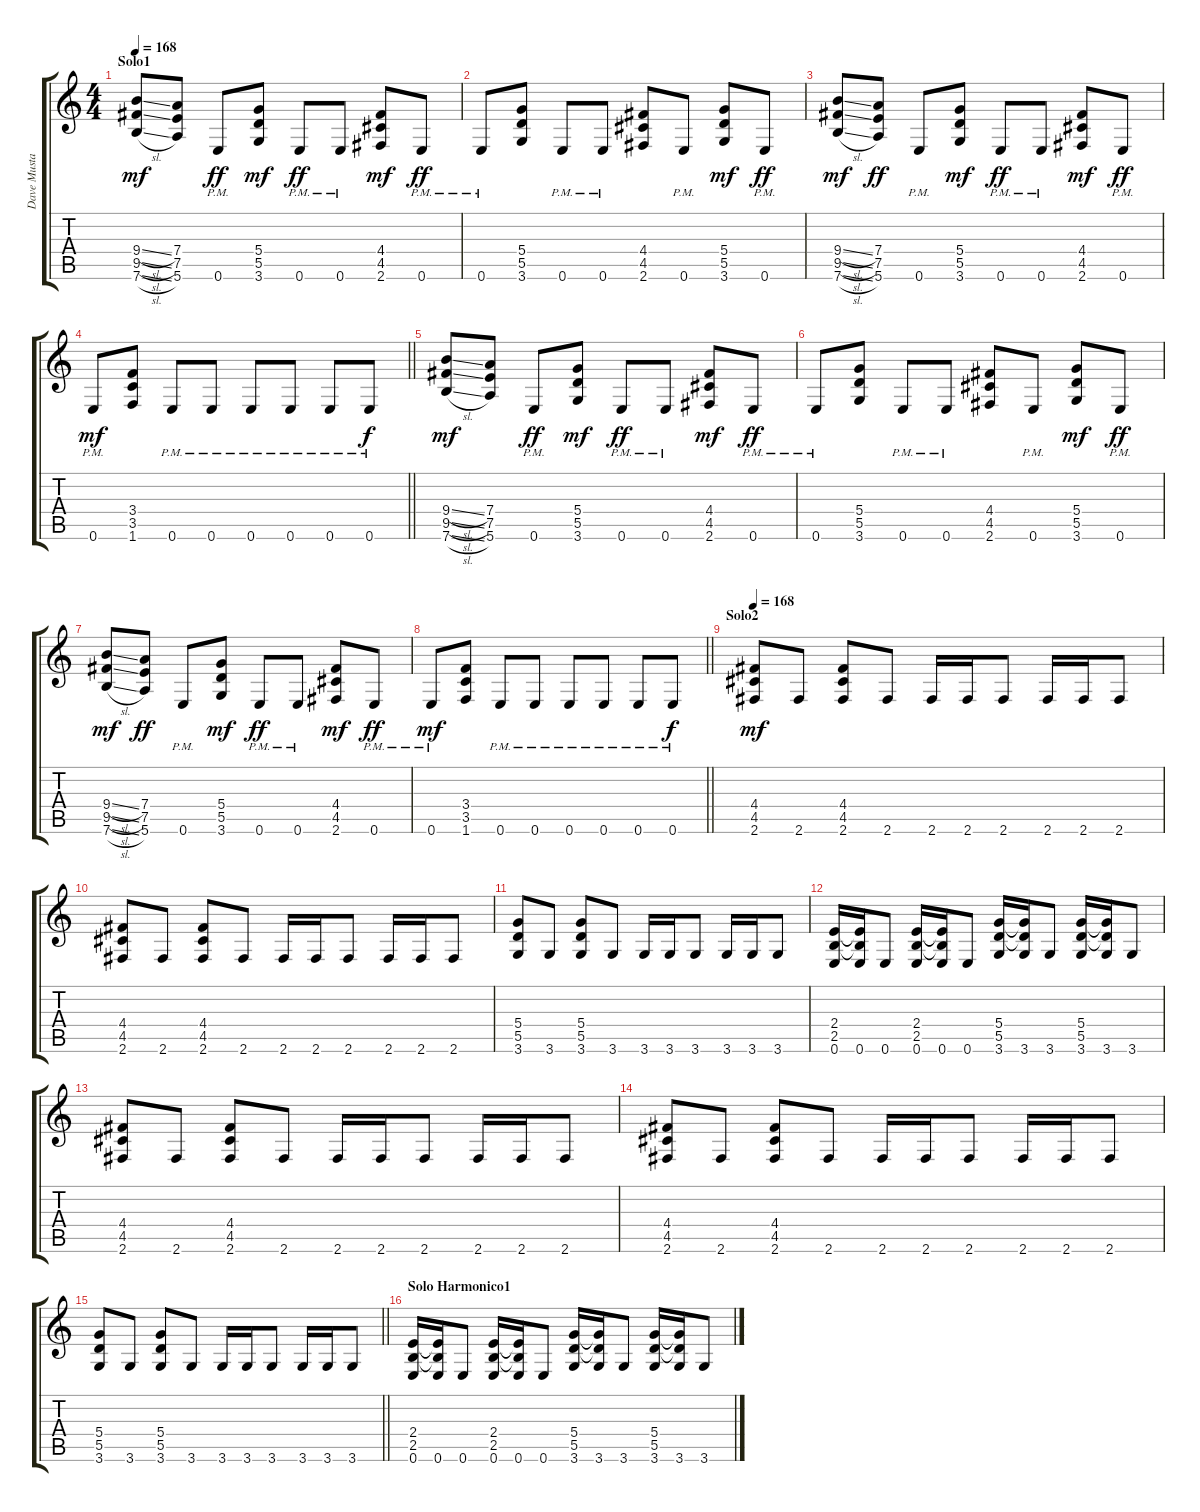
\track ("Dave Mustaine Ritmo" "Dave Musta") {instrument distortionguitar}
\staff {score tabs}
\tuning (E4 B3 G3 D3 A2 E2) {hide}
\ts (4 4)
\section ("" "Solo1")
\tempo 168
\clef g2
\ks c
(9.4{sl} 9.5{sl} 7.6{sl}).8{dy mf} (7.4 7.5 5.6).8 0.6{pm}.8{dy ff} (5.4 5.5 3.6).8{dy mf} 0.6{pm}.8{dy ff} 0.6{pm}.8 (4.4 4.5 2.6).8{dy mf} 0.6{pm}.8{dy ff} |
0.6{pm}.8 (5.4 5.5 3.6).8 0.6{pm}.8 0.6{pm}.8 (4.4 4.5 2.6).8 0.6{pm}.8 (5.4 5.5 3.6).8{dy mf} 0.6{pm}.8{dy ff} |
(9.4{sl} 9.5{sl} 7.6{sl}).8{dy mf} (7.4 7.5 5.6).8{dy ff} 0.6{pm}.8 (5.4 5.5 3.6).8{dy mf} 0.6{pm}.8{dy ff} 0.6{pm}.8 (4.4 4.5 2.6).8{dy mf} 0.6{pm}.8{dy ff} |
\barLineRight lightlight
0.6{pm}.8{dy mf} (3.4 3.5 1.6).8 0.6{pm}.8 0.6{pm}.8 0.6{pm}.8 0.6{pm}.8 0.6{pm}.8 0.6{pm}.8{dy f} |
(9.4{sl} 9.5{sl} 7.6{sl}).8{dy mf} (7.4 7.5 5.6).8 0.6{pm}.8{dy ff} (5.4 5.5 3.6).8{dy mf} 0.6{pm}.8{dy ff} 0.6{pm}.8 (4.4 4.5 2.6).8{dy mf} 0.6{pm}.8{dy ff} |
0.6{pm}.8 (5.4 5.5 3.6).8 0.6{pm}.8 0.6{pm}.8 (4.4 4.5 2.6).8 0.6{pm}.8 (5.4 5.5 3.6).8{dy mf} 0.6{pm}.8{dy ff} |
(9.4{sl} 9.5{sl} 7.6{sl}).8{dy mf} (7.4 7.5 5.6).8{dy ff} 0.6{pm}.8 (5.4 5.5 3.6).8{dy mf} 0.6{pm}.8{dy ff} 0.6{pm}.8 (4.4 4.5 2.6).8{dy mf} 0.6{pm}.8{dy ff} |
\barLineRight lightlight
0.6{pm}.8{dy mf} (3.4 3.5 1.6).8 0.6{pm}.8 0.6{pm}.8 0.6{pm}.8 0.6{pm}.8 0.6{pm}.8 0.6{pm}.8{dy f} |
\section ("" "Solo2")
\tempo 168
(4.4 4.5 2.6).8{dy mf} 2.6.8 (4.4 4.5 2.6).8 2.6.8 2.6.16 2.6.16 2.6.8 2.6.16 2.6.16 2.6.8 |
(4.4 4.5 2.6).8 2.6.8 (4.4 4.5 2.6).8 2.6.8 2.6.16 2.6.16 2.6.8 2.6.16 2.6.16 2.6.8 |
(5.4 5.5 3.6).8 3.6.8 (5.4 5.5 3.6).8 3.6.8 3.6.16 3.6.16 3.6.8 3.6.16 3.6.16 3.6.8 |
(2.4 2.5 0.6).16 (2.4{t} 2.5{t} 0.6).16 0.6.8 (2.4 2.5 0.6).16 (2.4{t} 2.5{t} 0.6).16 0.6.8 (5.4 5.5 3.6).16 (5.4{t} 5.5{t} 3.6).16 3.6.8 (5.4 5.5 3.6).16 (5.4{t} 5.5{t} 3.6).16 3.6.8 |
(4.4 4.5 2.6).8 2.6.8 (4.4 4.5 2.6).8 2.6.8 2.6.16 2.6.16 2.6.8 2.6.16 2.6.16 2.6.8 |
(4.4 4.5 2.6).8 2.6.8 (4.4 4.5 2.6).8 2.6.8 2.6.16 2.6.16 2.6.8 2.6.16 2.6.16 2.6.8 |
\barLineRight lightlight
(5.4 5.5 3.6).8 3.6.8 (5.4 5.5 3.6).8 3.6.8 3.6.16 3.6.16 3.6.8 3.6.16 3.6.16 3.6.8 |
\section ("" "Solo Harmonico1")
(2.4 2.5 0.6).16 (2.4{t} 2.5{t} 0.6).16 0.6.8 (2.4 2.5 0.6).16 (2.4{t} 2.5{t} 0.6).16 0.6.8 (5.4 5.5 3.6).16 (5.4{t} 5.5{t} 3.6).16 3.6.8 (5.4 5.5 3.6).16 (5.4{t} 5.5{t} 3.6).16 3.6.8
